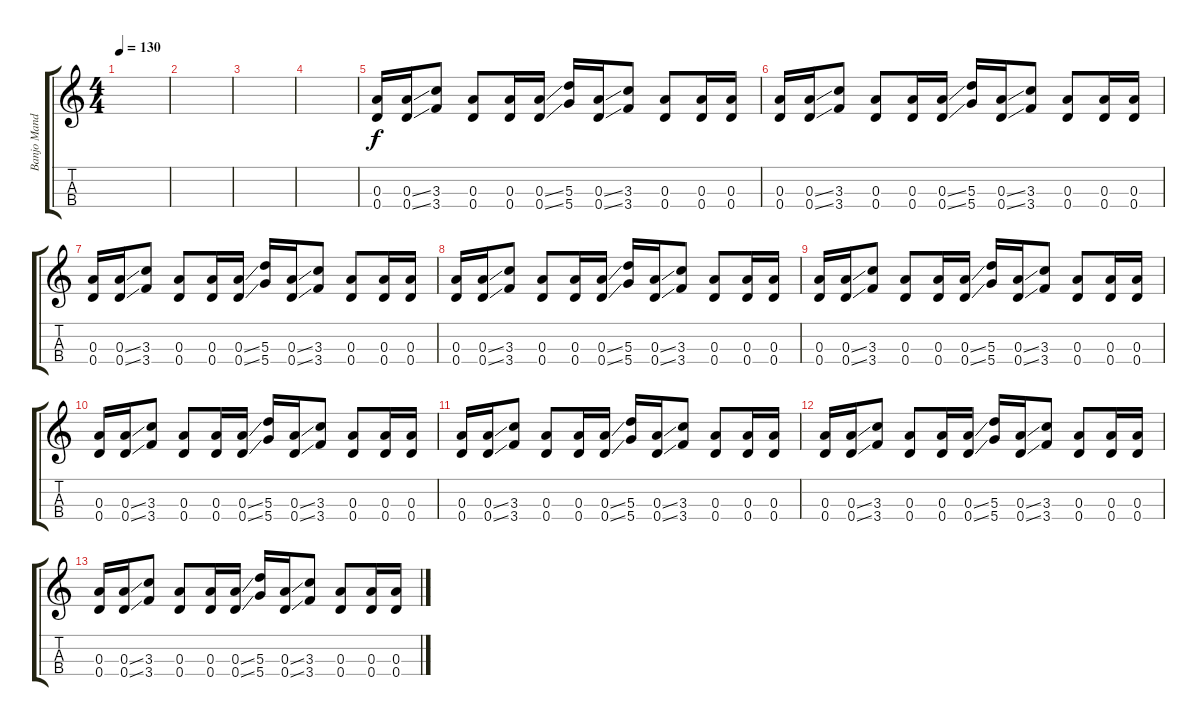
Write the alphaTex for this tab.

\track ("Banjo Mandolin" "Banjo Mand") {instrument banjo}
\staff {score tabs}
\tuning (G4 D4 A3 D3) {hide}
\displaytranspose 12
\ts (4 4)
\tempo 130
\clef g2
\ks c
|
|
|
|
(0.3 0.4).16 (0.3{ss} 0.4{ss}).16 (3.3 3.4).8 (0.3 0.4).8 (0.3 0.4).16 (0.3{ss} 0.4{ss}).16 (5.3 5.4).16 (0.3{ss} 0.4{ss}).16 (3.3 3.4).8 (0.3 0.4).8 (0.3 0.4).16 (0.3 0.4).16 |
(0.3 0.4).16 (0.3{ss} 0.4{ss}).16 (3.3 3.4).8 (0.3 0.4).8 (0.3 0.4).16 (0.3{ss} 0.4{ss}).16 (5.3 5.4).16 (0.3{ss} 0.4{ss}).16 (3.3 3.4).8 (0.3 0.4).8 (0.3 0.4).16 (0.3 0.4).16 |
(0.3 0.4).16 (0.3{ss} 0.4{ss}).16 (3.3 3.4).8 (0.3 0.4).8 (0.3 0.4).16 (0.3{ss} 0.4{ss}).16 (5.3 5.4).16 (0.3{ss} 0.4{ss}).16 (3.3 3.4).8 (0.3 0.4).8 (0.3 0.4).16 (0.3 0.4).16 |
(0.3 0.4).16 (0.3{ss} 0.4{ss}).16 (3.3 3.4).8 (0.3 0.4).8 (0.3 0.4).16 (0.3{ss} 0.4{ss}).16 (5.3 5.4).16 (0.3{ss} 0.4{ss}).16 (3.3 3.4).8 (0.3 0.4).8 (0.3 0.4).16 (0.3 0.4).16 |
(0.3 0.4).16 (0.3{ss} 0.4{ss}).16 (3.3 3.4).8 (0.3 0.4).8 (0.3 0.4).16 (0.3{ss} 0.4{ss}).16 (5.3 5.4).16 (0.3{ss} 0.4{ss}).16 (3.3 3.4).8 (0.3 0.4).8 (0.3 0.4).16 (0.3 0.4).16 |
(0.3 0.4).16 (0.3{ss} 0.4{ss}).16 (3.3 3.4).8 (0.3 0.4).8 (0.3 0.4).16 (0.3{ss} 0.4{ss}).16 (5.3 5.4).16 (0.3{ss} 0.4{ss}).16 (3.3 3.4).8 (0.3 0.4).8 (0.3 0.4).16 (0.3 0.4).16 |
(0.3 0.4).16 (0.3{ss} 0.4{ss}).16 (3.3 3.4).8 (0.3 0.4).8 (0.3 0.4).16 (0.3{ss} 0.4{ss}).16 (5.3 5.4).16 (0.3{ss} 0.4{ss}).16 (3.3 3.4).8 (0.3 0.4).8 (0.3 0.4).16 (0.3 0.4).16 |
(0.3 0.4).16 (0.3{ss} 0.4{ss}).16 (3.3 3.4).8 (0.3 0.4).8 (0.3 0.4).16 (0.3{ss} 0.4{ss}).16 (5.3 5.4).16 (0.3{ss} 0.4{ss}).16 (3.3 3.4).8 (0.3 0.4).8 (0.3 0.4).16 (0.3 0.4).16 |
(0.3 0.4).16 (0.3{ss} 0.4{ss}).16 (3.3 3.4).8 (0.3 0.4).8 (0.3 0.4).16 (0.3{ss} 0.4{ss}).16 (5.3 5.4).16 (0.3{ss} 0.4{ss}).16 (3.3 3.4).8 (0.3 0.4).8 (0.3 0.4).16 (0.3 0.4).16
